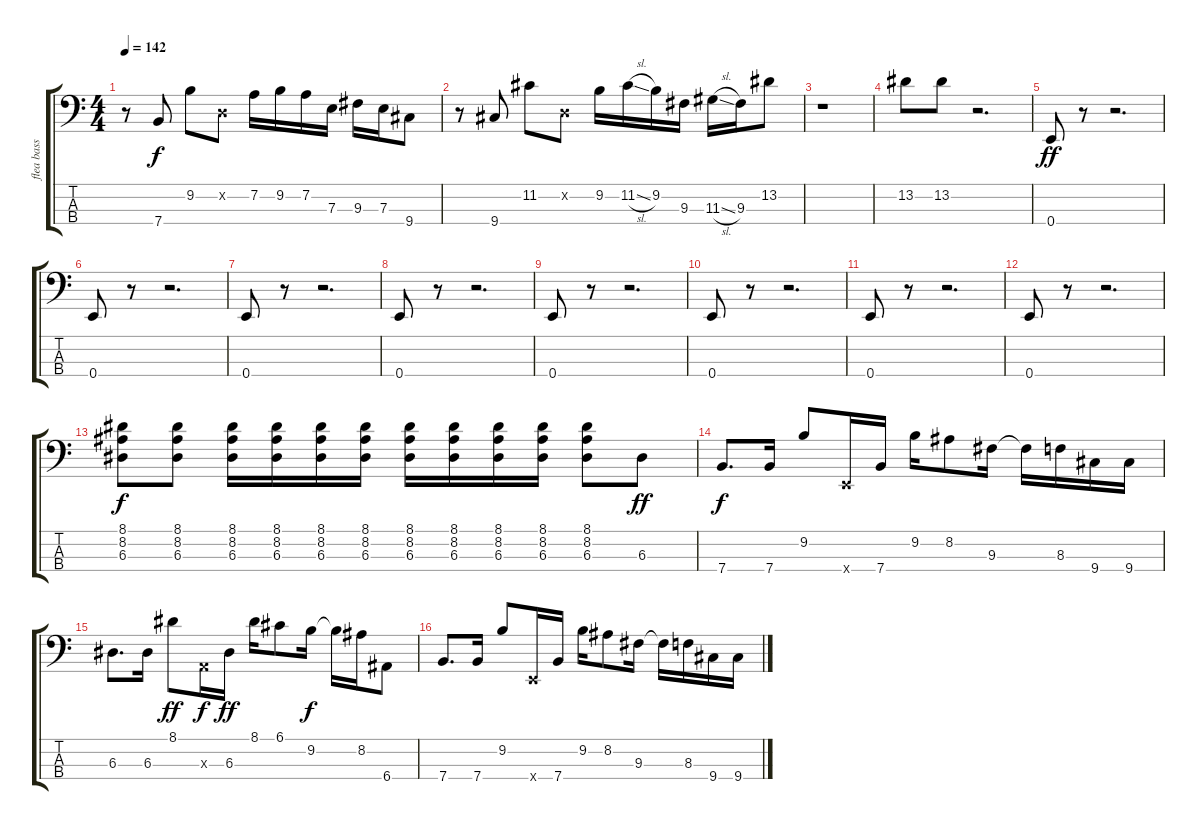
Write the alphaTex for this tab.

\track ("flea bass" "flea bass") {instrument slapbass1}
\staff {score tabs}
\tuning (G2 D2 A1 E1) {hide}
\ts (4 4)
\tempo 142
\clef f4
\ks c
r.8{dy f} 7.4.8 9.2.8 0.2{x}.8 7.2.16 9.2.16 7.2.16 7.3.16 9.3.16 7.3.16 9.4.8 |
r.8 9.4.8 11.2.8 0.2{x}.8 9.2.16 11.2{sl}.16 9.2.16 9.3.16 11.3{sl}.16 9.3.16 13.2.8 |
r.1 |
13.2.8 13.2.8 r.2{d} |
0.4.8{dy ff} r.8 r.2{d} |
0.4.8 r.8 r.2{d} |
0.4.8 r.8 r.2{d} |
0.4.8 r.8 r.2{d} |
0.4.8 r.8 r.2{d} |
0.4.8 r.8 r.2{d} |
0.4.8 r.8 r.2{d} |
0.4.8 r.8 r.2{d} |
(8.1 8.2 6.3).8{dy f} (8.1 8.2 6.3).8 (8.1 8.2 6.3).16 (8.1 8.2 6.3).16 (8.1 8.2 6.3).16 (8.1 8.2 6.3).16 (8.1 8.2 6.3).16 (8.1 8.2 6.3).16 (8.1 8.2 6.3).16 (8.1 8.2 6.3).16 (8.1 8.2 6.3).8 6.3.8{dy ff} |
7.4.8{d dy f} 7.4.16 9.2.8 0.4{x}.16 7.4.16 9.2.16 8.2.8 9.3.16 9.3{t}.16 8.3.16 9.4.16 9.4.16 |
6.3.8{d} 6.3.16 8.1.8{dy ff} 0.3{x}.16{dy f} 6.3.16{dy ff} 8.1.16 6.1.8 9.2.16{dy f} 9.2{t}.16 8.2.16 6.4.8 |
7.4.8{d} 7.4.16 9.2.8 0.4{x}.16 7.4.16 9.2.16 8.2.8 9.3.16 9.3{t}.16 8.3.16 9.4.16 9.4.16
